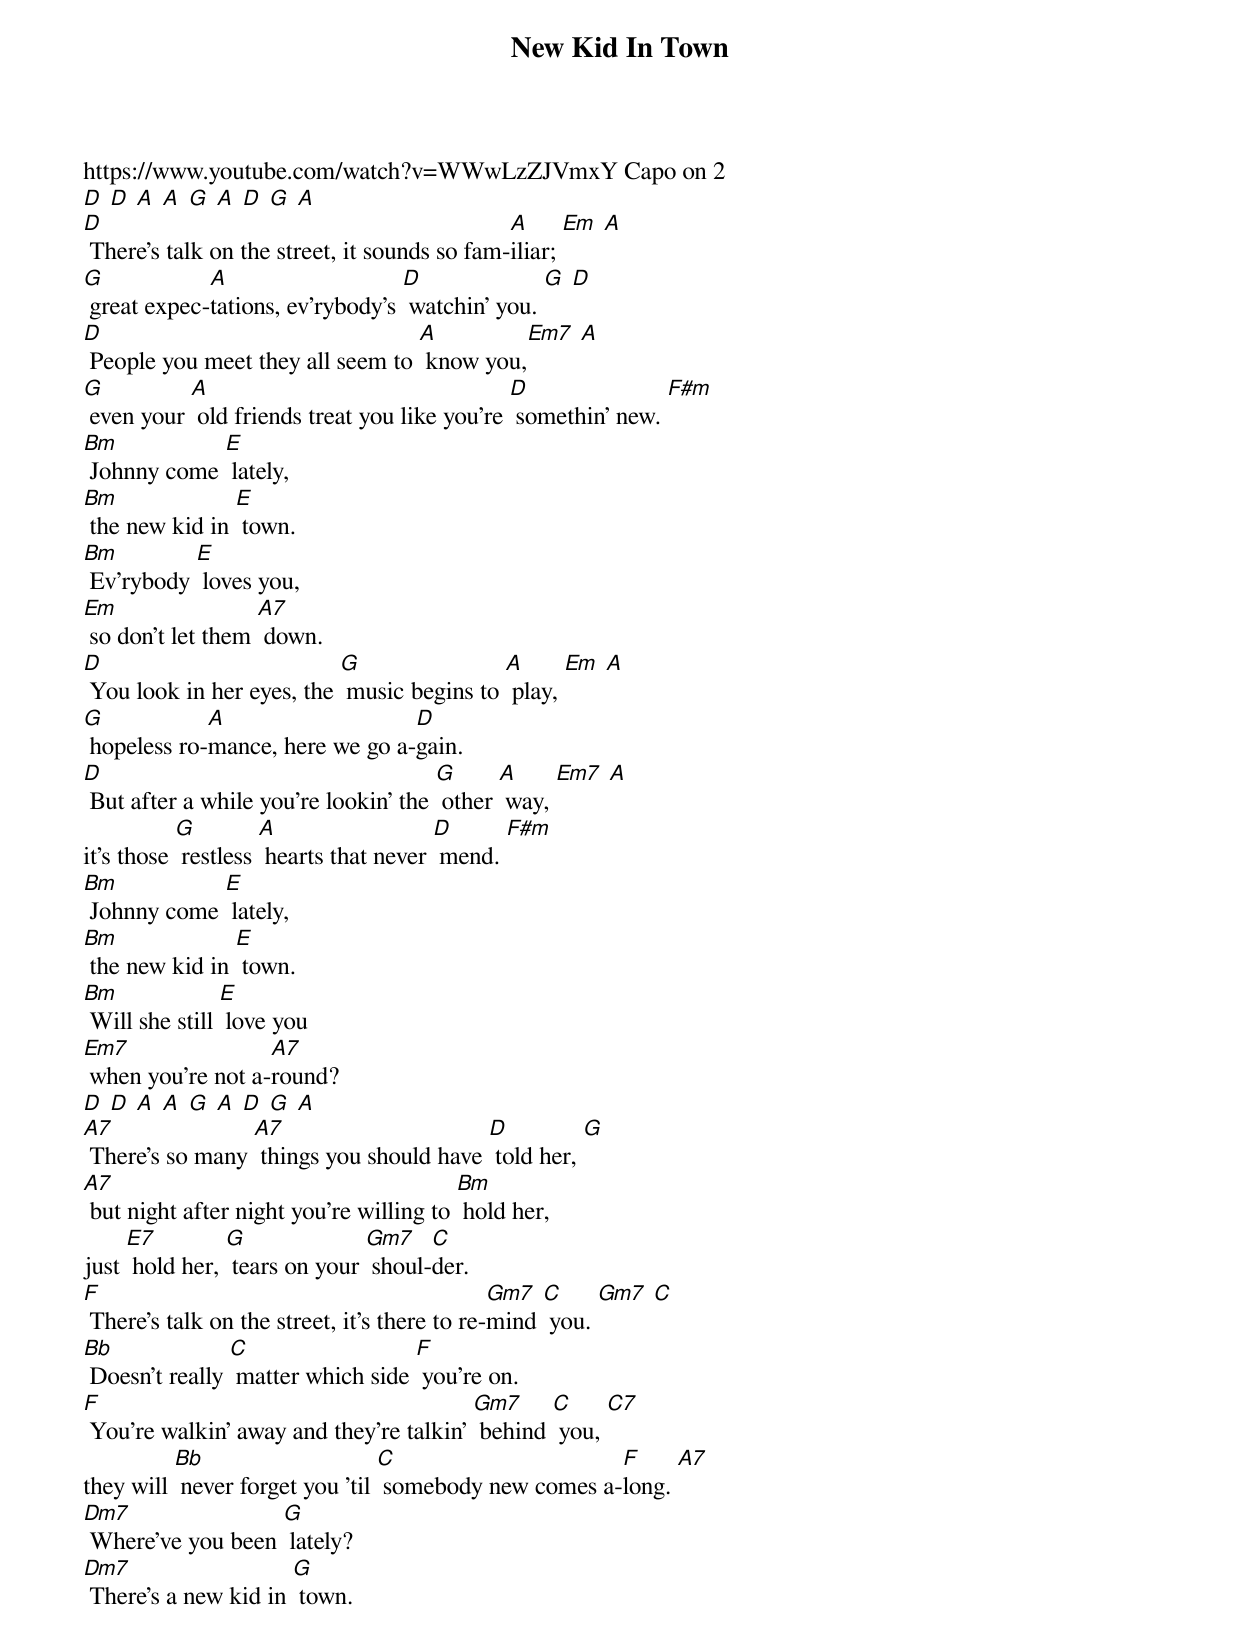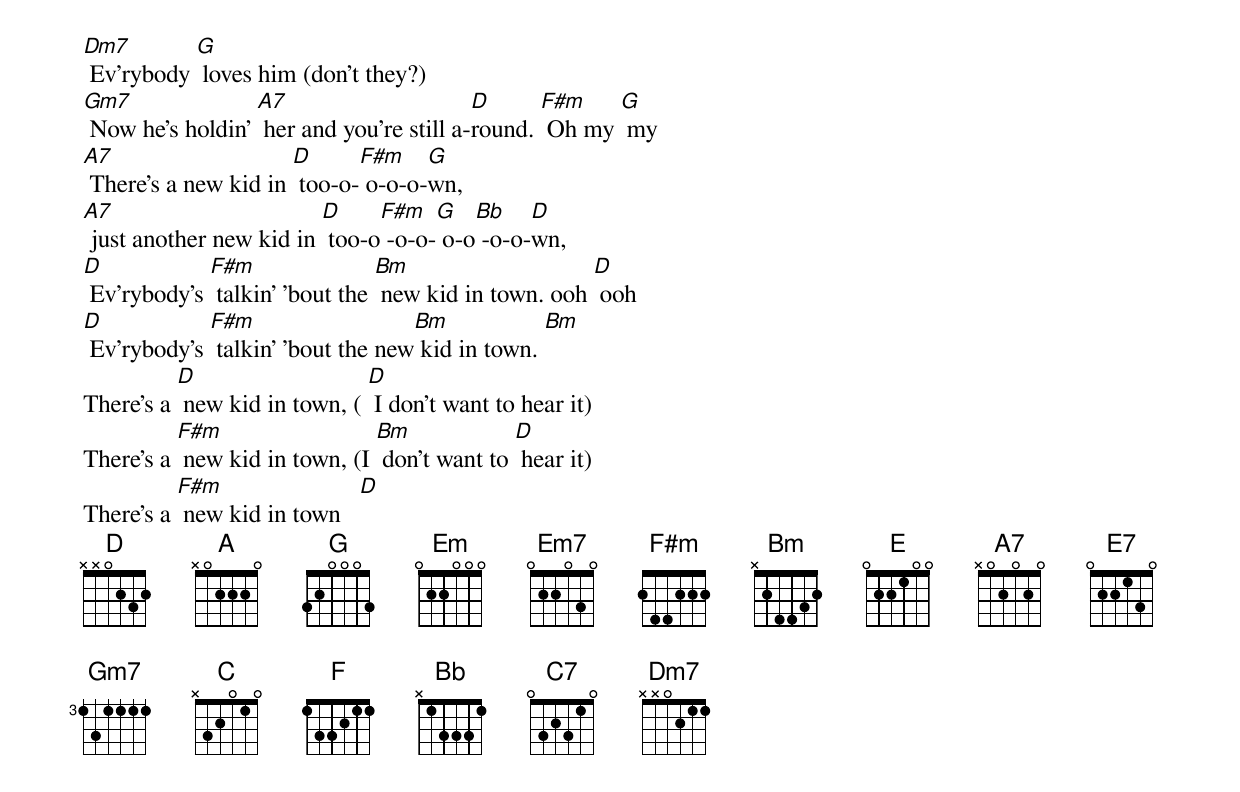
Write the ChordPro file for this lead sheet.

{title:New Kid In Town}
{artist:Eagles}
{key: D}
https://www.youtube.com/watch?v=WWwLzZJVmxY Capo on 2
[D] [D] [A] [A] [G] [A] [D] [G] [A]
[D] There's talk on the street, it sounds so fam-[A]iliar; [Em] [A]
[G] great expec-[A]tations, ev'rybody's [D] watchin' you. [G] [D]
[D] People you meet they all seem to [A] know you,[Em7] [A]
[G] even your [A] old friends treat you like you're [D] somethin' new. [F#m]
{c: }
[Bm] Johnny come [E] lately,
[Bm] the new kid in [E] town.
[Bm] Ev'rybody [E] loves you,
[Em] so don't let them [A7] down.
{c: }
[D] You look in her eyes, the [G] music begins to [A] play, [Em] [A]
[G] hopeless ro-[A]mance, here we go a-[D]gain.
[D] But after a while you're lookin' the [G] other [A] way, [Em7] [A]
it's those [G] restless [A] hearts that never [D] mend. [F#m]
{c: }
[Bm] Johnny come [E] lately,
[Bm] the new kid in [E] town.
[Bm] Will she still [E] love you
[Em7] when you're not a-[A7]round?
{c: }
[D] [D] [A] [A] [G] [A] [D] [G] [A]
[A7] There's so many [A7] things you should have [D] told her, [G]
[A7] but night after night you're willing to [Bm] hold her,
just [E7] hold her, [G] tears on your [Gm7] shoul-[C]der.
{c: }
[F] There's talk on the street, it's there to re-[Gm7]mind [C] you. [Gm7] [C]
[Bb] Doesn't really [C] matter which side [F] you're on.
[F] You're walkin' away and they're talkin' [Gm7] behind [C] you, [C7]
they will [Bb] never forget you 'til [C] somebody new comes a-[F]long. [A7]
{c: }
[Dm7] Where've you been [G] lately?
[Dm7] There's a new kid in [G] town.
[Dm7] Ev'rybody [G] loves him (don't they?)
[Gm7] Now he's holdin' [A7] her and you're still a-[D]round. [F#m] Oh my [G] my
{c: }
[A7] There's a new kid in [D] too-o-[F#m] o-o-o-[G]wn,
[A7] just another new kid in [D] too-o[F#m] -o-o-[G] o-o[Bb] -o-o-[D]wn,
[D] Ev'rybody's [F#m] talkin' 'bout the [Bm] new kid in town. ooh [D] ooh
[D] Ev'rybody's [F#m] talkin' 'bout the new[Bm] kid in town. [Bm]
{c: }
There's a [D] new kid in town, ( [D] I don't want to hear it)
There's a [F#m] new kid in town, (I [Bm] don't want to [D] hear it)
There's a [F#m] new kid in town   [D]
